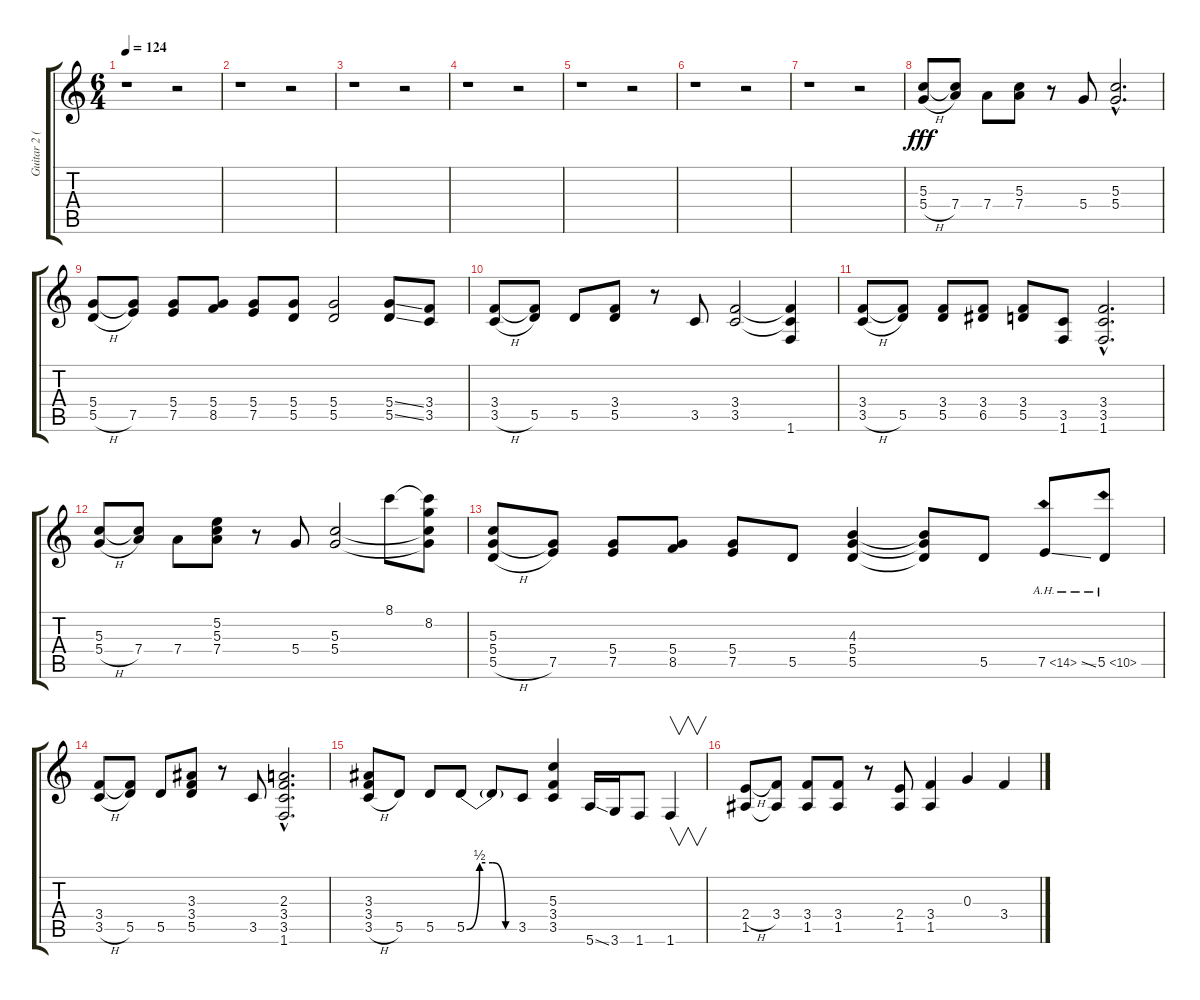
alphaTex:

\track ("Guitar 2 (distortion)" "Guitar 2 (") {instrument distortionguitar}
\staff {score tabs}
\tuning (E4 B3 G3 D3 A2 E2) {hide}
\ts (6 4)
\tempo 124
\clef g2
\ks c
r.1{dy fff instrument distortionguitar} r.2 |
r.1 r.2 |
r.1 r.2 |
r.1 r.2 |
r.1 r.2 |
r.1 r.2 |
r.1 r.2 |
(5.3 5.4{h}).8 (5.3{t} 7.4).8 7.4.8 (5.3 7.4).8 r.8 5.4.8 (5.3{hac} 5.4{hac}).2{d} |
(5.4 5.5{h}).8 (5.4{t} 7.5).8 (5.4 7.5).8 (5.4 8.5).8 (5.4 7.5).8 (5.4 5.5).8 (5.4 5.5).2 (5.4{ss} 5.5{ss}).8 (3.4 3.5).8 |
(3.4 3.5{h}).8 (3.4{t} 5.5).8 5.5.8 (3.4 5.5).8 r.8 3.5.8 (3.4 3.5).2 (3.4{t} 3.5{t} 1.6).4 |
(3.4 3.5{h}).8 (3.4{t} 5.5).8 (3.4 5.5).8 (3.4 6.5).8 (3.4 5.5).8 (3.5 1.6).8 (3.4{hac} 3.5{hac} 1.6{hac}).2{d} |
(5.3 5.4{h}).8 (5.3{t} 7.4).8 7.4.8 (5.2 5.3 7.4).8 r.8 5.4.8 (5.3 5.4).2 8.1.8 (8.1{t} 8.2 5.3{t} 5.4{t}).8 |
(5.3 5.4 5.5{h}).8 (5.4{t} 7.5).8 (5.4 7.5).8 (5.4 8.5).8 (5.4 7.5).8 5.5.8 (4.3 5.4 5.5).4 (4.3{t} 5.4{t} 5.5{t}).8 5.5.8 7.5{ah 7 ss}.8 5.5{ah 5}.8 |
(3.4 3.5{h}).8 (3.4{t} 5.5).8 5.5.8 (3.3 3.4 5.5).8 r.8 3.5.8 (2.3{hac} 3.4{hac} 3.5{hac} 1.6{hac}).2{d} |
(3.3 3.4 3.5{h}).8 5.5.8 5.5.8 5.5{be (custom 0 0 15 2 30 2 45 0 60 0)}.8 5.5{t}.8 3.5.8 (5.3 3.4 3.5).4 5.6{ss}.16 3.6.16 1.6.8 1.6.4{v} |
(2.4{h} 1.5).8 (3.4 1.5{t}).8 (3.4 1.5).8 (3.4 1.5).8 r.8 (2.4 1.5).8 (3.4 1.5).4 0.3.4 3.4.4
